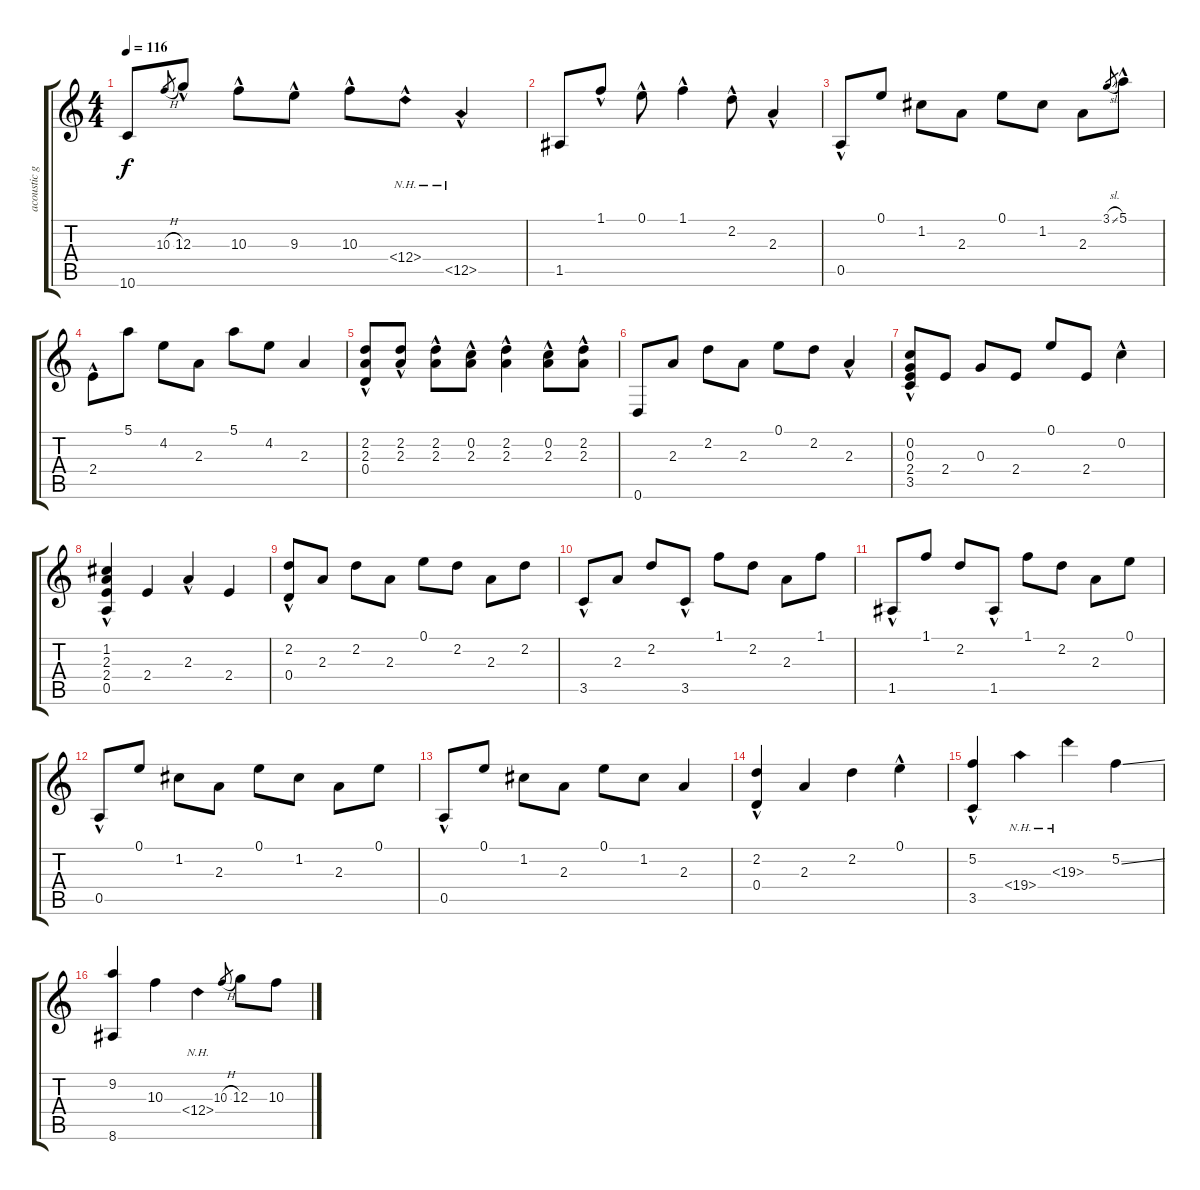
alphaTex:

\track ("acoustic guitar, tuning (low to high) DA" "acoustic g") {instrument acousticguitarsteel}
\staff {score tabs}
\tuning (E4 C4 G3 D3 A2 D2) {hide}
\ts (4 4)
\tempo 116
\clef g2
\ks c
10.6.8{dy f} 10.3{h}.8{gr} 12.3{hac}.8 10.3{hac}.8 9.3{hac}.8 10.3{hac}.8 12.4{nh hac}.8 12.5{nh hac}.4 |
1.5.8 1.1{hac}.8 0.1{hac}.8 1.1{hac}.4 2.2{hac}.8 2.3{hac}.4 |
0.5{hac}.8 0.1.8 1.2.8 2.3.8 0.1.8 1.2.8 2.3.8 3.1{sl}.8{gr} 5.1{hac}.8 |
2.4{hac}.8 5.1.8 4.2.8 2.3.8 5.1.8 4.2.8 2.3.4 |
(2.2{hac} 2.3 0.4).8 (2.2{hac} 2.3).8 (2.2{hac} 2.3).8 (0.2{hac} 2.3).8 (2.2{hac} 2.3).4 (0.2{hac} 2.3).8 (2.2{hac} 2.3).8 |
0.6.8 2.3.8 2.2.8 2.3.8 0.1.8 2.2.8 2.3{hac}.4 |
(0.2{hac} 0.3 2.4 3.5).8 2.4.8 0.3.8 2.4.8 0.1.8 2.4.8 0.2{hac}.4 |
(1.2{hac} 2.3 2.4 0.5).4 2.4.4 2.3{hac}.4 2.4.4 |
(2.2{hac} 0.4).8 2.3.8 2.2.8 2.3.8 0.1.8 2.2.8 2.3.8 2.2.8 |
3.5{hac}.8 2.3.8 2.2.8 3.5{hac}.8 1.1.8 2.2.8 2.3.8 1.1.8 |
1.5{hac}.8 1.1.8 2.2.8 1.5{hac}.8 1.1.8 2.2.8 2.3.8 0.1.8 |
0.5{hac}.8 0.1.8 1.2.8 2.3.8 0.1.8 1.2.8 2.3.8 0.1.8 |
0.5{hac}.8 0.1.8 1.2.8 2.3.8 0.1.8 1.2.8 2.3.4 |
(2.2{hac} 0.4).4 2.3.4 2.2.4 0.1{hac}.4 |
(5.2{hac} 3.5).4 19.4{nh}.4 19.3{nh}.4 5.2{ss}.4 |
(9.2 8.6).4 10.3.4 12.4{nh}.4 10.3{h}.8{gr} 12.3.8 10.3.8
